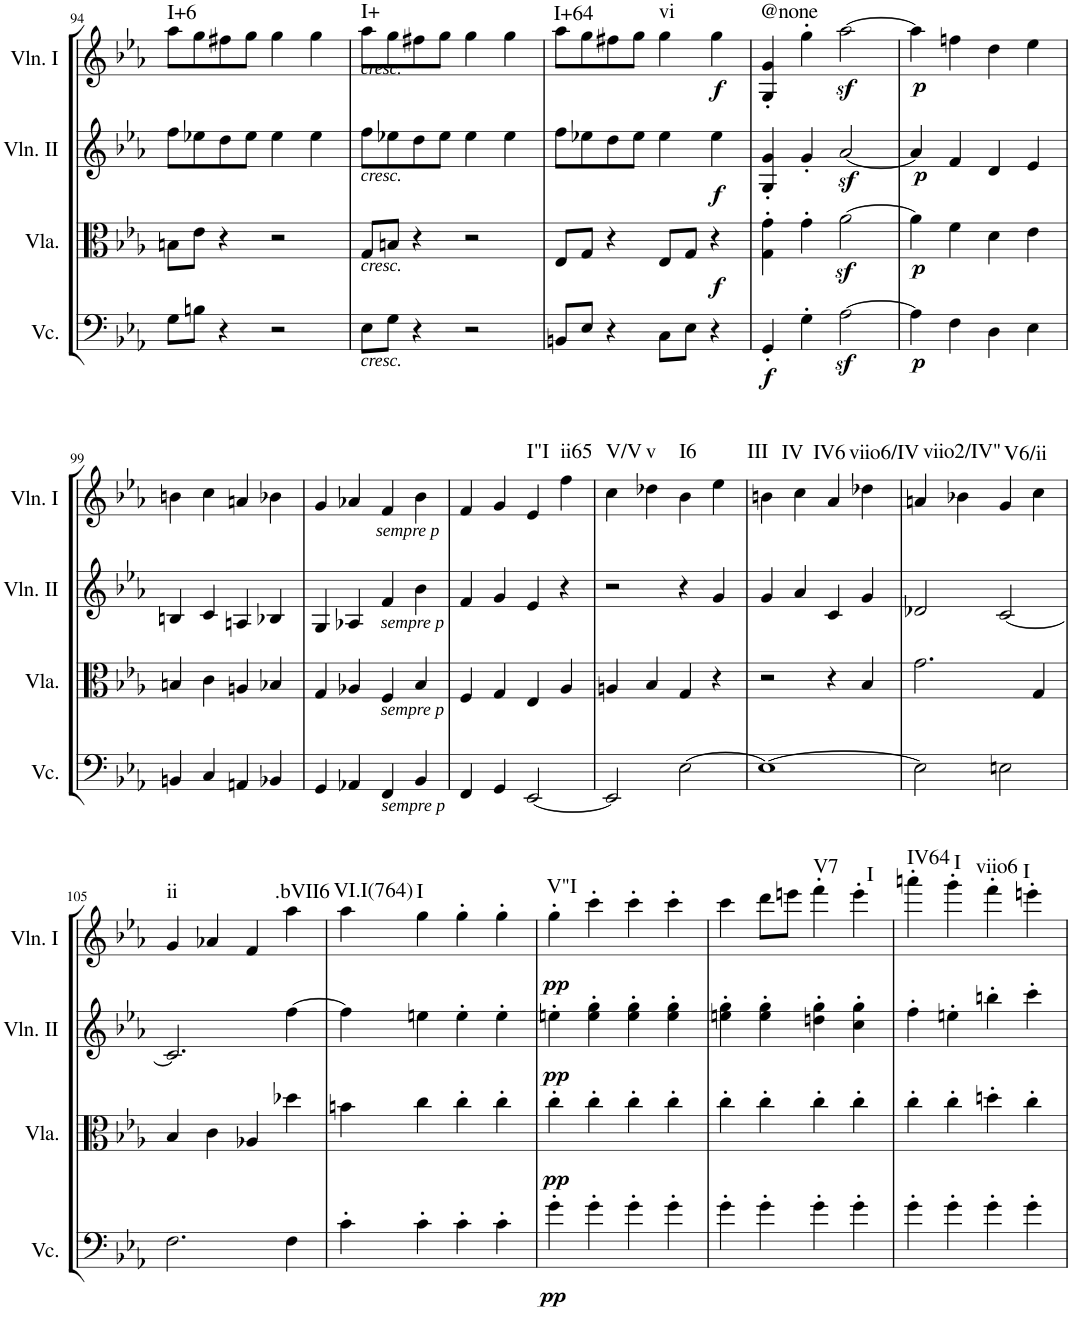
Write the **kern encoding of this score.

**kern	**dynam	**kern	**dynam	**kern	**dynam	**kern	**dynam	**harte
*part4	*part4	*part3	*part3	*part2	*part2	*part1	*part1	*part1
*staff4	*staff4	*staff3	*staff3	*staff2	*staff2	*staff1	*staff1	*
*I"Violoncello	*	*I"Viola	*	*I"Violin II	*	*I"Violin I	*	*
*I'Vc.	*	*I'Vla.	*	*I'Vln. II	*	*I'Vln. I	*	*
!!LO:PB:g=z
*clefF4	*	*clefC3	*	*clefG2	*	*clefG2	*	*
*k[b-e-a-]	*	*k[b-e-a-]	*	*k[b-e-a-]	*	*k[b-e-a-]	*	*
*M2/2	*	*M2/2	*	*M2/2	*	*M2/2	*	*
*met(c|)	*	*met(c|)	*	*met(c|)	*	*met(c|)	*	*
=94	=94	=94	=94	=94	=94	=94	=94	=94
!	!	!	!	!	!	!	!	!LO:H:kt=I+6
8G\L	.	8Bn\L	.	8ff\L	.	8aa-\L	.	N
8Bn\J	.	8e-\J	.	8ee-X\	.	8gg\	.	.
4r	.	4r	.	8dd\	.	8ff#X\	.	.
.	.	.	.	8ee-\J	.	8gg\J	.	.
2r	.	2r	.	4ee-\	.	4gg\	.	.
.	.	.	.	4ee-\	.	4gg\	.	.
=95	=95	=95	=95	=95	=95	=95	=95	=95
!	!	!	!	!	!	!LO:TX:a:i:t=cresc.	!	!
!	!	!	!	!LO:TX:b:i:t=cresc.	!	!	!	!
!	!	!LO:TX:b:i:t=cresc.	!	!	!	!	!	!
!LO:TX:b:i:t=cresc.	!	!	!	!	!	!	!	!LO:H:kt=I+
8E-\L	.	8G/L	.	8ff\L	.	8aa-\L	.	N
8G\J	.	8Bn/J	.	8ee-X\	.	8gg\	.	.
4r	.	4r	.	8dd\	.	8ff#X\	.	.
.	.	.	.	8ee-\J	.	8gg\J	.	.
2r	.	2r	.	4ee-\	.	4gg\	.	.
.	.	.	.	4ee-\	.	4gg\	.	.
=96	=96	=96	=96	=96	=96	=96	=96	=96
!	!	!	!	!	!	!	!	!LO:H:kt=I+64
8BBn/L	.	8E-/L	.	8ff\L	.	8aa-\L	.	N
8E-/J	.	8G/J	.	8ee-X\	.	8gg\	.	.
4r	.	4r	.	8dd\	.	8ff#X\	.	.
.	.	.	.	8ee-\J	.	8gg\J	.	.
!	!	!	!	!	!	!	!	!LO:H:kt=vi
8C\L	.	8E-/L	.	4ee-\	.	4gg\	.	N
8E-\J	.	8G/J	.	.	.	.	.	.
!	!	!	!LO:DY:b	!	!LO:DY:b	!	!LO:DY:b	!
4r	.	4r	f	4ee-\	f	4gg\	f	.
=97	=97	=97	=97	=97	=97	=97	=97	=97
!	!LO:DY:b	!	!	!	!	!	!	!LO:H:kt=@none
4GG'/	f	4G\' 4g\'	.	4G/' 4g/'	.	4G/' 4g/'	.	N
4G'\	.	4g'\	.	4g'/	.	4gg'\	.	.
[2A-z<\	.	[2a-z<\	.	[2a-z</	.	[2aa-z<\	.	.
=98	=98	=98	=98	=98	=98	=98	=98	=98
!	!LO:DY:b	!	!LO:DY:b	!	!LO:DY:b	!	!LO:DY:b	!
4A-\]	p	4a-\]	p	4a-/]	p	4aa-\]	p	.
4F\	.	4f\	.	4f/	.	4ffn\	.	.
4D\	.	4d\	.	4d/	.	4dd\	.	.
4E-\	.	4e-\	.	4e-/	.	4ee-\	.	.
!!LO:LB:g=z
=99	=99	=99	=99	=99	=99	=99	=99	=99
4BBn/	.	4Bn/	.	4Bn/	.	4bn\	.	.
4C/	.	4c\	.	4c/	.	4cc\	.	.
4AAn/	.	4An/	.	4An/	.	4an/	.	.
4BB-X/	.	4B-X/	.	4B-X/	.	4b-X\	.	.
=100	=100	=100	=100	=100	=100	=100	=100	=100
4GG/	.	4G/	.	4G/	.	4g/	.	.
4AA-X/	.	4A-X/	.	4A-X/	.	4a-X/	.	.
!	!	!	!	!	!	!LO:TX:b:i:t=sempre p	!	!
!	!	!	!	!LO:TX:b:i:t=sempre p	!	!	!	!
!	!	!LO:TX:b:i:t=sempre p	!	!	!	!	!	!
!LO:TX:b:i:t=sempre p	!	!	!	!	!	!	!	!
4FF/	.	4F/	.	4f/	.	4f/	.	.
4BB-/	.	4B-/	.	4b-\	.	4b-\	.	.
=101	=101	=101	=101	=101	=101	=101	=101	=101
4FF/	.	4F/	.	4f/	.	4f/	.	.
4GG/	.	4G/	.	4g/	.	4g/	.	.
!	!	!	!	!	!	!	!	!LO:H:kt=I"I
[2EE-/	.	4E-/	.	4e-/	.	4e-/	.	N
!	!	!	!	!	!	!	!	!LO:H:kt=ii65
.	.	4A-/	.	4r	.	4ff\	.	N
=102	=102	=102	=102	=102	=102	=102	=102	=102
!	!	!	!	!	!	!	!	!LO:H:kt=V/V
2EE-/]	.	4An/	.	2r	.	4cc\	.	N
!	!	!	!	!	!	!	!	!LO:H:kt=v
.	.	4B-/	.	.	.	4dd-X\	.	N
!	!	!	!	!	!	!	!	!LO:H:kt=I6
[2E-\	.	4G/	.	4r	.	4b-\	.	N
.	.	4r	.	4g/	.	4ee-\	.	.
=103	=103	=103	=103	=103	=103	=103	=103	=103
!	!	!	!	!	!	!	!	!LO:H:kt=III
1E-_	.	2r	.	4g/	.	4bn\	.	N
!	!	!	!	!	!	!	!	!LO:H:kt=IV
.	.	.	.	4a-/	.	4cc\	.	N
!	!	!	!	!	!	!	!	!LO:H:kt=IV6
.	.	4r	.	4c/	.	4a-/	.	N
!	!	!	!	!	!	!	!	!LO:H:kt=viio6/IV
.	.	4B-/	.	4g/	.	4dd-X\	.	N
=104	=104	=104	=104	=104	=104	=104	=104	=104
!	!	!	!	!	!	!	!	!LO:H:kt=viio2/IV"
2E-\]	.	2.g\	.	2d-X/	.	4an/	.	N
.	.	.	.	.	.	4b-X\	.	.
!	!	!	!	!	!	!	!	!LO:H:kt=V6/ii
2En\	.	.	.	[2c/	.	4g/	.	N
.	.	4G/	.	.	.	4cc\	.	.
!!LO:LB:g=z
=105	=105	=105	=105	=105	=105	=105	=105	=105
!	!	!	!	!	!	!	!	!LO:H:kt=ii
2.F\	.	4B-/	.	2.c/]	.	4g/	.	N
.	.	4c\	.	.	.	4a-X/	.	.
.	.	4A-X/	.	.	.	4f/	.	.
!	!	!	!	!	!	!	!	!LO:H:kt=.bVII6
4F\	.	4dd-X\	.	[4ff\	.	4aa-\	.	N
=106	=106	=106	=106	=106	=106	=106	=106	=106
!	!	!	!	!	!	!	!	!LO:H:kt=VI.I(764)
4c'\	.	4bn\	.	4ff\]	.	4aa-\	.	N
!	!	!	!	!	!	!	!	!LO:H:kt=I
4c'\	.	4cc\	.	4een\	.	4gg\	.	N
4c'\	.	4cc'\	.	4ee'\	.	4gg'\	.	.
4c'\	.	4cc'\	.	4ee'\	.	4gg'\	.	.
=107	=107	=107	=107	=107	=107	=107	=107	=107
!	!LO:DY:b	!	!LO:DY:b	!	!LO:DY:b	!	!LO:DY:b	!LO:H:kt=V"I
4g'\	pp	4cc'\	pp	4een'\	pp	4gg'\	pp	N
4g'\	.	4cc'\	.	4ee\' 4gg\'	.	4ccc'\	.	.
4g'\	.	4cc'\	.	4ee\' 4gg\'	.	4ccc'\	.	.
4g'\	.	4cc'\	.	4ee\' 4gg\'	.	4ccc'\	.	.
=108	=108	=108	=108	=108	=108	=108	=108	=108
4g'\	.	4cc'\	.	4een\' 4gg\'	.	4ccc\	.	.
4g'\	.	4cc'\	.	4ee\' 4gg\'	.	8ddd\L	.	.
.	.	.	.	.	.	8eeen\J	.	.
!	!	!	!	!	!	!	!	!LO:H:kt=V7
4g'\	.	4cc'\	.	4ddn\' 4gg\'	.	4fff'\	.	N
!	!	!	!	!	!	!	!	!LO:H:kt=I
4g'\	.	4cc'\	.	4cc\' 4gg\'	.	4eee'\	.	N
=109	=109	=109	=109	=109	=109	=109	=109	=109
!	!	!	!	!	!	!	!	!LO:H:kt=IV64
4g'\	.	4cc'\	.	4ff'\	.	4aaan'\	.	N
!	!	!	!	!	!	!	!	!LO:H:kt=I
4g'\	.	4cc'\	.	4een'\	.	4ggg'\	.	N
!	!	!	!	!	!	!	!	!LO:H:kt=viio6
4g'\	.	4ddn'\	.	4bbn'\	.	4fff'\	.	N
!	!	!	!	!	!	!	!	!LO:H:kt=I
4g'\	.	4cc'\	.	4ccc'\	.	4eeen'\	.	N
=	=	=	=	=	=	=	=	=
*-	*-	*-	*-	*-	*-	*-	*-	*-
